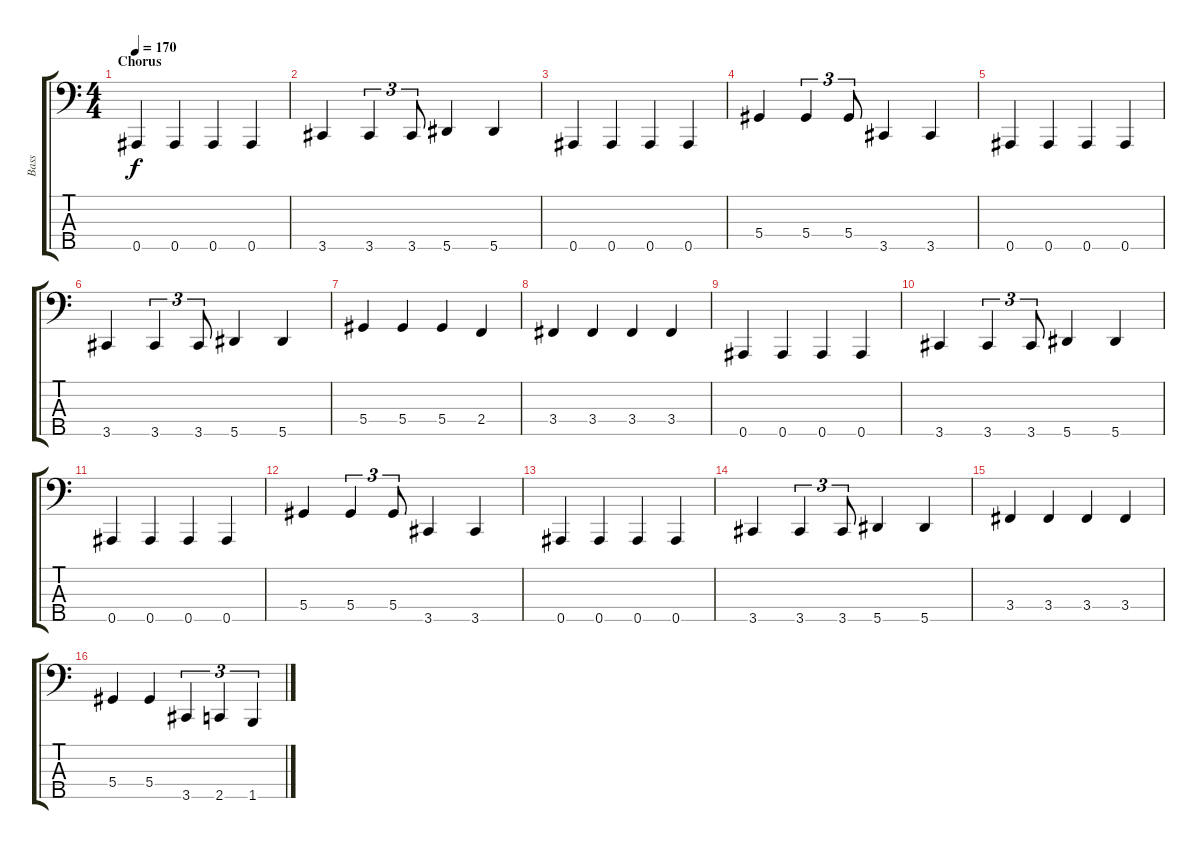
\track ("Bass" "Bass") {instrument electricbasspick}
\staff {score tabs}
\tuning (Gb2 Db2 Ab1 Eb1 Bb0) {hide}
\ts (4 4)
\section ("" "Chorus")
\tempo 170
\clef f4
\ks c
0.5.4{dy f} 0.5.4 0.5.4 0.5.4 |
3.5.4 3.5.4{tu (3 2)} 3.5.8{tu (3 2)} 5.5.4 5.5.4 |
0.5.4 0.5.4 0.5.4 0.5.4 |
5.4.4 5.4.4{tu (3 2)} 5.4.8{tu (3 2)} 3.5.4 3.5.4 |
0.5.4 0.5.4 0.5.4 0.5.4 |
3.5.4 3.5.4{tu (3 2)} 3.5.8{tu (3 2)} 5.5.4 5.5.4 |
5.4.4 5.4.4 5.4.4 2.4.4 |
3.4.4 3.4.4 3.4.4 3.4.4 |
0.5.4 0.5.4 0.5.4 0.5.4 |
3.5.4 3.5.4{tu (3 2)} 3.5.8{tu (3 2)} 5.5.4 5.5.4 |
0.5.4 0.5.4 0.5.4 0.5.4 |
5.4.4 5.4.4{tu (3 2)} 5.4.8{tu (3 2)} 3.5.4 3.5.4 |
0.5.4 0.5.4 0.5.4 0.5.4 |
3.5.4 3.5.4{tu (3 2)} 3.5.8{tu (3 2)} 5.5.4 5.5.4 |
3.4.4 3.4.4 3.4.4 3.4.4 |
5.4.4 5.4.4 3.5.4{tu (3 2)} 2.5.4{tu (3 2)} 1.5.4{tu (3 2)}
